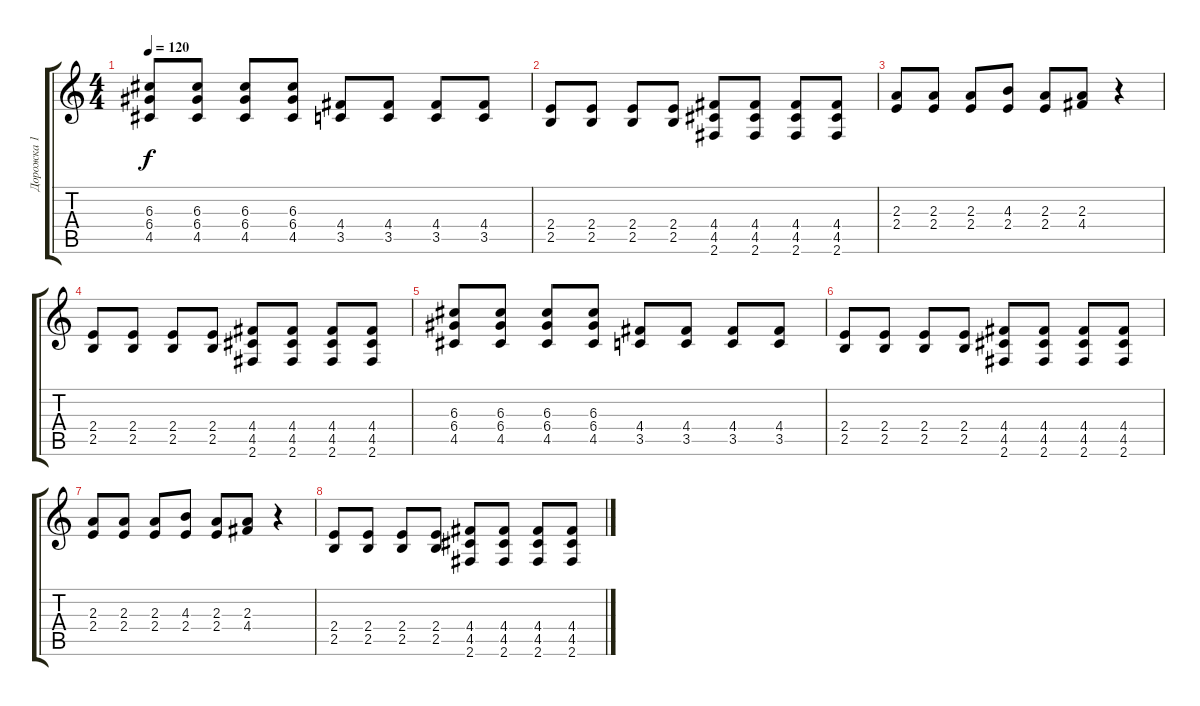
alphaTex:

\track ("Дорожка 1" "Дорожка 1") {instrument acousticguitarnylon}
\staff {score tabs}
\tuning (E4 B3 G3 D3 A2 E2) {hide}
\ts (4 4)
\tempo 120
\clef g2
\ks c
(6.3 6.4 4.5).8{dy f} (6.3 6.4 4.5).8 (6.3 6.4 4.5).8 (6.3 6.4 4.5).8 (4.4 3.5).8 (4.4 3.5).8 (4.4 3.5).8 (4.4 3.5).8 |
(2.4 2.5).8 (2.4 2.5).8 (2.4 2.5).8 (2.4 2.5).8 (4.4 4.5 2.6).8 (4.4 4.5 2.6).8 (4.4 4.5 2.6).8 (4.4 4.5 2.6).8 |
(2.3 2.4).8 (2.3 2.4).8 (2.3 2.4).8 (4.3 2.4).8 (2.3 2.4).8 (2.3 4.4).8 r.4 |
(2.4 2.5).8 (2.4 2.5).8 (2.4 2.5).8 (2.4 2.5).8 (4.4 4.5 2.6).8 (4.4 4.5 2.6).8 (4.4 4.5 2.6).8 (4.4 4.5 2.6).8 |
(6.3 6.4 4.5).8 (6.3 6.4 4.5).8 (6.3 6.4 4.5).8 (6.3 6.4 4.5).8 (4.4 3.5).8 (4.4 3.5).8 (4.4 3.5).8 (4.4 3.5).8 |
(2.4 2.5).8 (2.4 2.5).8 (2.4 2.5).8 (2.4 2.5).8 (4.4 4.5 2.6).8 (4.4 4.5 2.6).8 (4.4 4.5 2.6).8 (4.4 4.5 2.6).8 |
(2.3 2.4).8 (2.3 2.4).8 (2.3 2.4).8 (4.3 2.4).8 (2.3 2.4).8 (2.3 4.4).8 r.4 |
(2.4 2.5).8 (2.4 2.5).8 (2.4 2.5).8 (2.4 2.5).8 (4.4 4.5 2.6).8 (4.4 4.5 2.6).8 (4.4 4.5 2.6).8 (4.4 4.5 2.6).8
